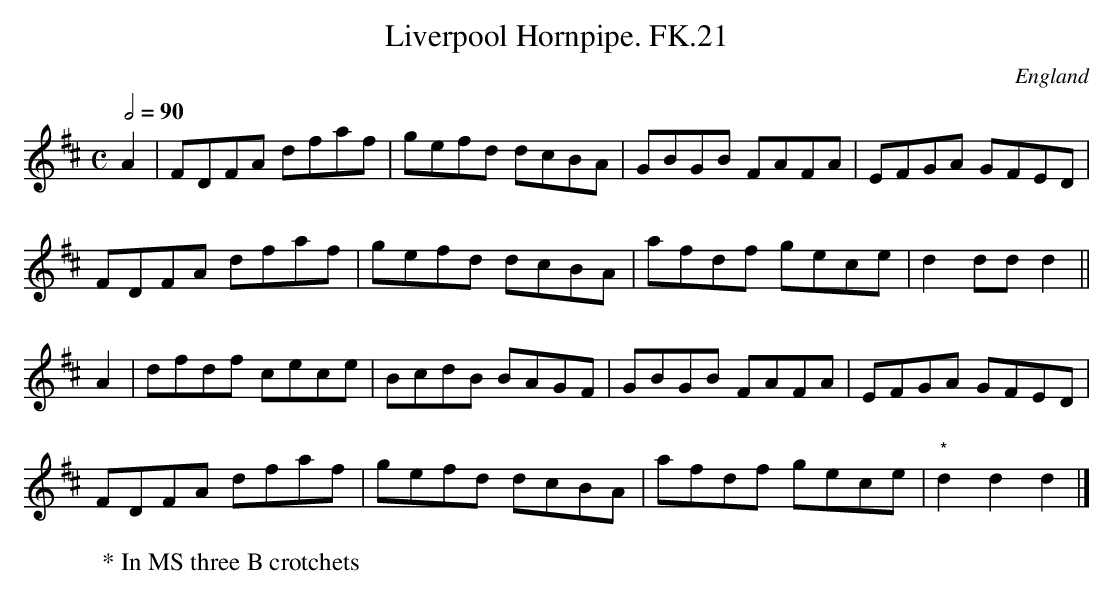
X:1
T:Liverpool Hornpipe. FK.21
M:C
L:1/8
Q:1/2=90
O:England
notC:"MS 42"
K:D major
A2 | FDFA dfaf |gefd dcBA | GBGB FAFA | EFGA GFED |!
FDFA dfaf | gefd dcBA | afdf gece | d2 dd d2 ||!
A2 | dfdf cece | BcdB BAGF | GBGB FAFA | EFGA GFED |!
FDFA dfaf | gefd dcBA | afdf gece | "*"d2 d2 d2 |]
W:* In MS three B crotchets
